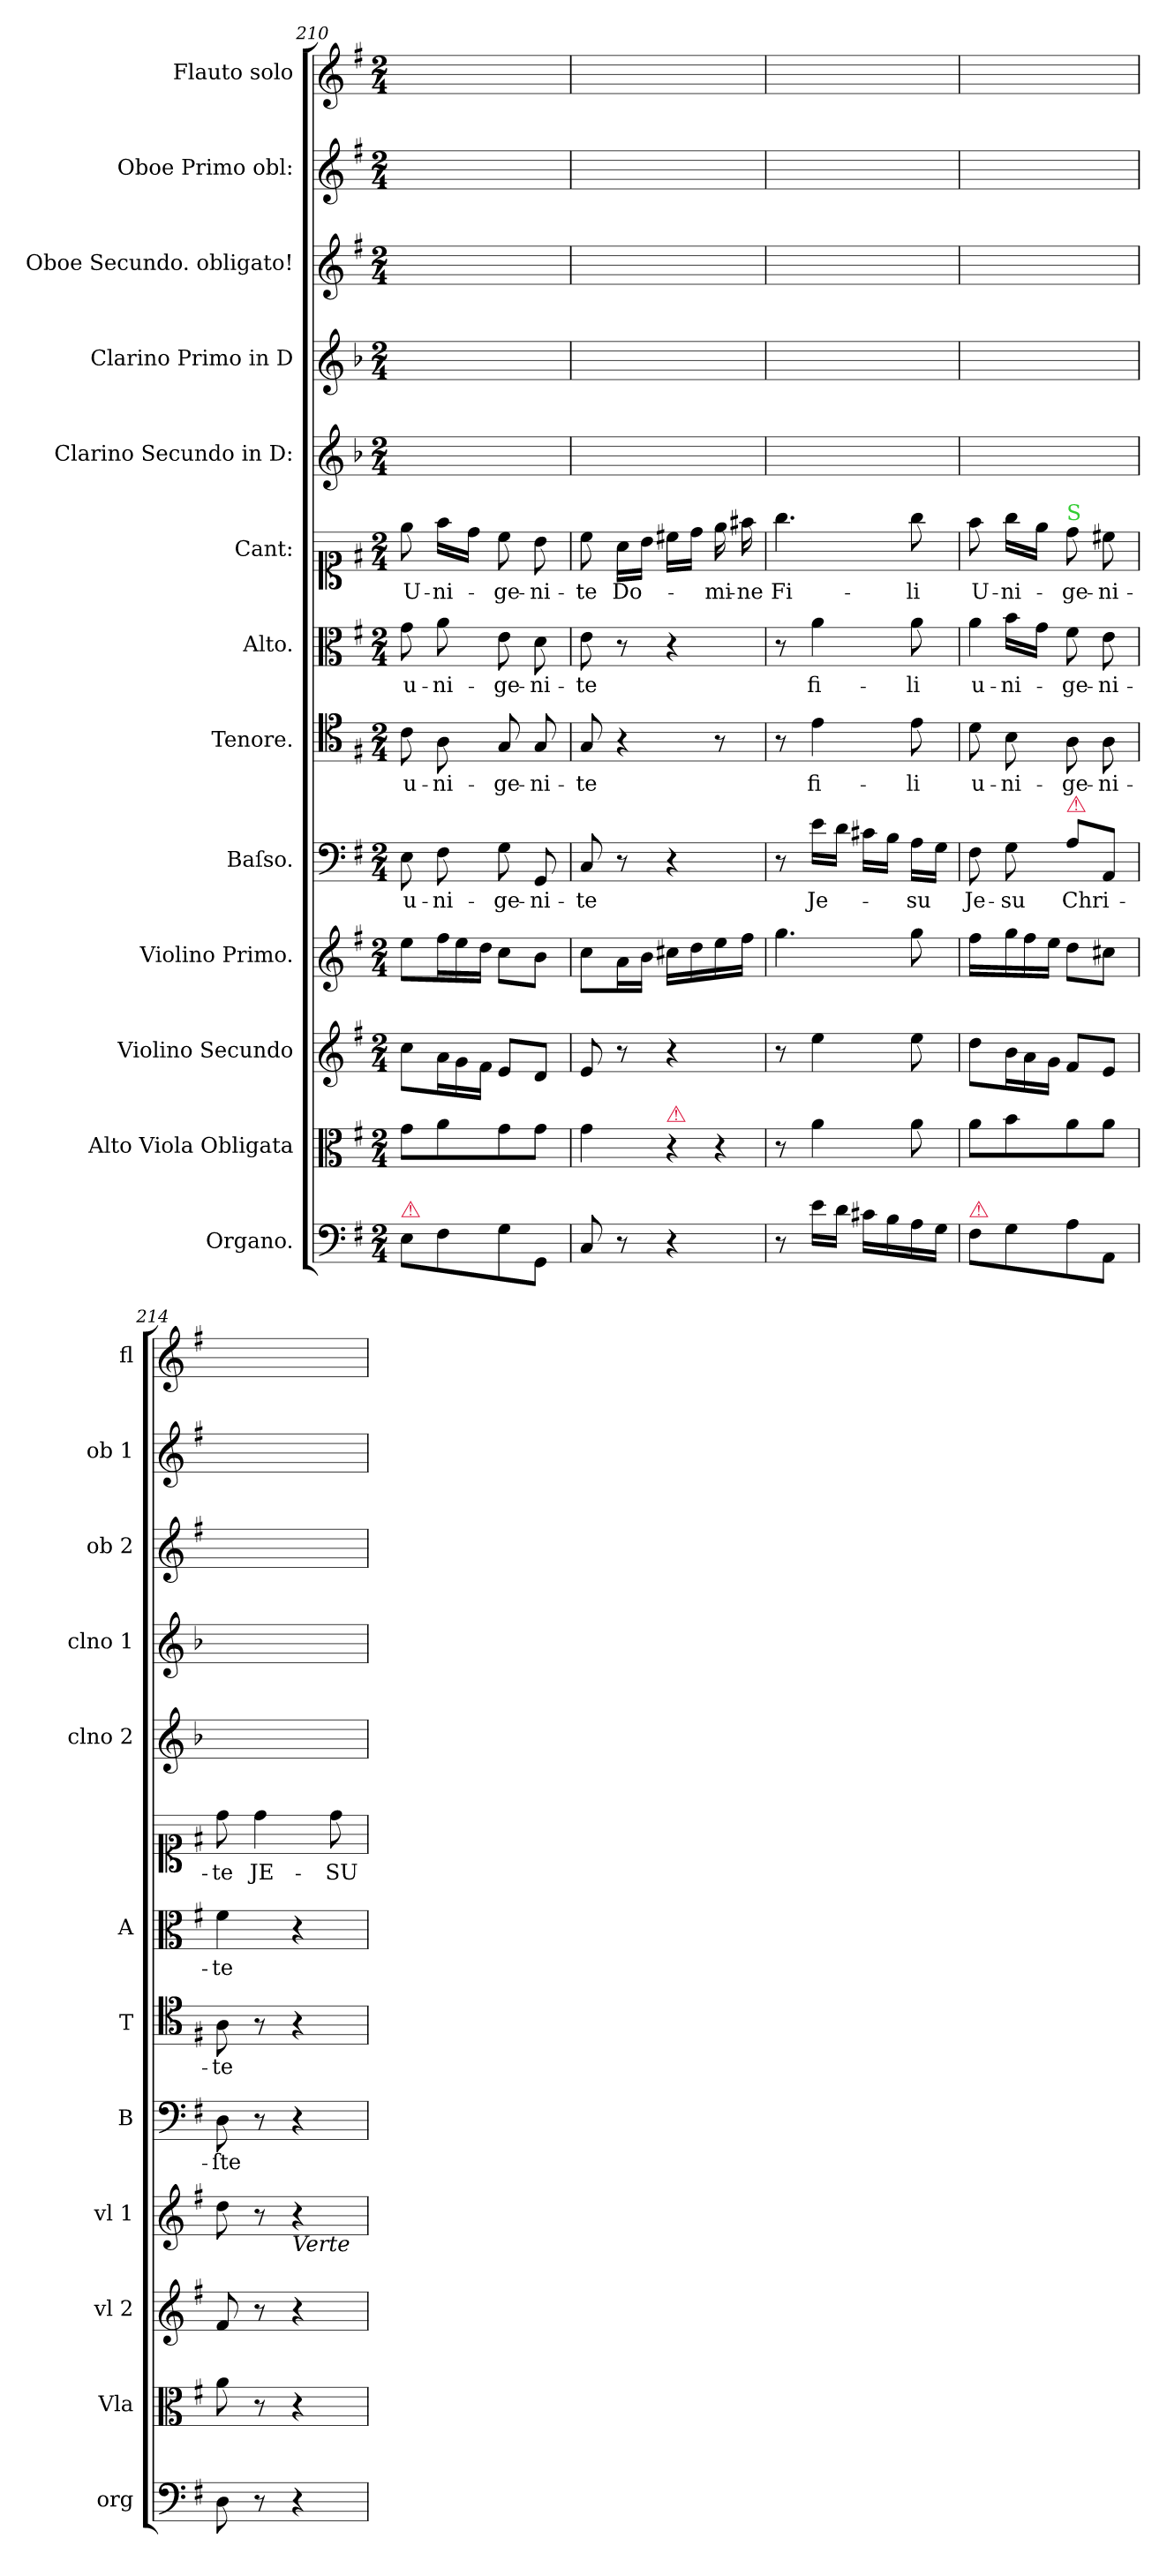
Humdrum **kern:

**kern	**kern	**kern	**kern	**kern	**text	**kern	**text	**kern	**text	**kern	**text	**kern	**kern	**kern	**kern	**kern
*part13	*part12	*part11	*part10	*part9	*part9	*part8	*part8	*part7	*part7	*part6	*part6	*part5	*part4	*part3	*part2	*part1
*staff13	*staff12	*staff11	*staff10	*staff9	*staff9	*staff8	*staff8	*staff7	*staff7	*staff6	*staff6	*staff5	*staff4	*staff3	*staff2	*staff1
*I"Organo.	*I"Alto Viola Obligata	*I"Violino Secundo	*I"Violino Primo.	*I"Baſso.	*	*I"Tenore.	*	*I"Alto.	*	*I"Cant:	*	*I"Clarino Secundo in D:	*I"Clarino Primo in D	*I"Oboe Secundo. obligato!	*I"Oboe Primo obl:	*I"Flauto solo
*I'org	*I'Vla	*I'vl 2	*I'vl 1	*I'B	*	*I'T	*	*I'A	*	*	*	*I'clno 2	*I'clno 1	*I'ob 2	*I'ob 1	*I'fl
*clefF4	*clefC3	*clefG2	*clefG2	*clefF4	*	*clefC4	*	*clefC3	*	*clefC1	*	*clefG2	*clefG2	*clefG2	*clefG2	*clefG2
*	*	*	*	*	*	*	*	*	*	*	*	*ITrd-1c-2	*ITrd-1c-2	*	*	*
*k[f#]	*k[f#]	*k[f#]	*k[f#]	*k[f#]	*	*k[f#]	*	*k[f#]	*	*k[f#]	*	*k[f#]	*k[f#]	*k[f#]	*k[f#]	*k[f#]
*G:	*G:	*G:	*G:	*G:	*	*G:	*	*G:	*	*G:	*	*G:	*G:	*G:	*G:	*G:
*M2/4	*M2/4	*M2/4	*M2/4	*M2/4	*	*M2/4	*	*M2/4	*	*M2/4	*	*M2/4	*M2/4	*M2/4	*M2/4	*M2/4
=210	=210	=210	=210	=210	=210	=210	=210	=210	=210	=210	=210	=210	=210	=210	=210	=210
!LO:TX:a:color=crimson:t=⚠	!	!	!	!	!	!	!	!	!	!	!	!	!	!	!	!
8E\L	8g\L	8cc\L	8ee\L	8E\	u-	8c\	u-	8g\	u-	8ee\	U-	2ryy	2ryy	2ryy	2ryy	2ryy
*	*	*Xtuplet	*Xtuplet	*	*	*	*	*	*	*	*	*	*	*	*	*
8F#\	8a\	24a\L	24ff#\L	8F#\	-ni-	8A\	-ni-	8a\	-ni-	16ff#\LL	-ni-	.	.	.	.	.
.	.	24g\	24ee\	.	.	.	.	.	.	.	.	.	.	.	.	.
.	.	.	.	.	.	.	.	.	.	16dd\JJ	.	.	.	.	.	.
.	.	24f#\JJ	24dd\JJ	.	.	.	.	.	.	.	.	.	.	.	.	.
8G\	8g\	8e/L	8cc\L	8G\	-ge-	8G/	-ge-	8e\	-ge-	8cc\	-ge-	.	.	.	.	.
8GG\J	8g\J	8d/J	8b\J	8GG/	-ni-	8G/	-ni-	8d\	-ni-	8b\	-ni-	.	.	.	.	.
=211	=211	=211	=211	=211	=211	=211	=211	=211	=211	=211	=211	=211	=211	=211	=211	=211
8C/	4g\	8e/	8cc\L	8C/	-te	8G/	-te	8e\	-te	8cc\	-te	2ryy	2ryy	2ryy	2ryy	2ryy
8r	.	8r	16a\L	8r	.	4r	.	8r	.	16a\LL	Do-	.	.	.	.	.
.	.	.	16b\JJ	.	.	.	.	.	.	16b\JJ	.	.	.	.	.	.
!	!LO:TX:a:color=crimson:t=⚠	!	!	!	!	!	!	!	!	!	!	!	!	!	!	!
!	!LO:N:vis=4	!	!	!	!	!	!	!	!	!	!	!	!	!	!	!
4r	8r	4r	16cc#X\LL	4r	.	.	.	4r	.	16cc#X\LL	.	.	.	.	.	.
.	.	.	16dd\	.	.	.	.	.	.	16dd\JJ	.	.	.	.	.	.
!	!LO:N:vis=4	!	!	!	!	!	!	!	!	!	!	!	!	!	!	!
.	8r	.	16ee\	.	.	8r	.	.	.	16ee\	-mi-	.	.	.	.	.
.	.	.	16ff#\JJ	.	.	.	.	.	.	16ff#X\	-ne	.	.	.	.	.
=212	=212	=212	=212	=212	=212	=212	=212	=212	=212	=212	=212	=212	=212	=212	=212	=212
8r	8r	8r	4.gg\	8r	.	8r	.	8r	.	4.gg\	Fi-	2ryy	2ryy	2ryy	2ryy	2ryy
!	!	!	!	!	!	!	!LO:LY:i	!	!	!	!	!	!	!	!	!
16e\LL	4a\	4ee\	.	16e\LL	Je-	4e\	fi-	4a\	fi-	.	.	.	.	.	.	.
16d\JJ	.	.	.	16d\JJ	.	.	.	.	.	.	.	.	.	.	.	.
16c#X\LL	.	.	.	16c#X\LL	.	.	.	.	.	.	.	.	.	.	.	.
16B\	.	.	.	16B\JJ	.	.	.	.	.	.	.	.	.	.	.	.
!	!	!	!	!	!	!	!LO:LY:i	!	!	!	!	!	!	!	!	!
16A\	8a\	8ee\	8gg\	16A\LL	-su	8e\	-li	8a\	-li	8gg\	-li	.	.	.	.	.
16G\JJ	.	.	.	16G\JJ	.	.	.	.	.	.	.	.	.	.	.	.
=213	=213	=213	=213	=213	=213	=213	=213	=213	=213	=213	=213	=213	=213	=213	=213	=213
!LO:TX:a:color=crimson:t=⚠	!	!	!	!	!	!	!	!	!	!	!	!	!	!	!	!
!	!	!	!LO:N:vis=16	!	!LO:LY:i	!	!LO:LY:i	!LO:N:vis=4	!	!	!	!	!	!	!	!
8F#\L	8a\L	8dd\L	8ff#\LL	8F#\	Je-	8d\	u-	8a\	u-	8ff#\	U-	2ryy	2ryy	2ryy	2ryy	2ryy
!	!	!	!	!	!LO:LY:i	!	!LO:LY:i	!	!	!	!	!	!	!	!	!
8G\	8b\	24b\L	24gg\	8G\	-su	8B\	-ni-	16b\LL	-ni-	16gg\LL	-ni-	.	.	.	.	.
.	.	24a\	24ff#\	.	.	.	.	.	.	.	.	.	.	.	.	.
.	.	.	.	.	.	.	.	16g\JJ	.	16ee\JJ	.	.	.	.	.	.
.	.	24g\JJ	24ee\JJ	.	.	.	.	.	.	.	.	.	.	.	.	.
!	!	!	!	!	!	!	!	!	!	!LO:TX:a:color=limegreen:t=S	!	!	!	!	!	!
!	!	!	!	!LO:TX:a:color=crimson:t=⚠	!	!	!	!	!	!	!	!	!	!	!	!
!	!	!	!	!	!	!	!LO:LY:i	!	!	!	!	!	!	!	!	!
8A\	8a\	8f#/L	8dd\L	8A\L	Chri-	8A\	-ge-	8f#\	-ge-	8dd\	-ge-	.	.	.	.	.
!	!	!	!	!	!	!	!LO:LY:i	!	!	!	!	!	!	!	!	!
8AA/J	8a\J	8e/J	8cc#X\J	8AA/J	.	8A\	-ni-	8e\	-ni-	8cc#X\	-ni-	.	.	.	.	.
=214	=214	=214	=214	=214	=214	=214	=214	=214	=214	=214	=214	=214	=214	=214	=214	=214
!	!	!	!	!	!	!	!LO:LY:i	!	!	!	!	!	!	!	!	!
8D\	8a\	8f#/	8dd\	8D\	-ſte	8A\	-te	4f#\	-te	8dd\	-te	2ryy	2ryy	2ryy	2ryy	2ryy
8r	8r	8r	8r	8r	.	8r	.	.	.	4dd\	JE-	.	.	.	.	.
!	!	!	!LO:TX:b:i:t=Verte	!	!	!	!	!	!	!	!	!	!	!	!	!
4r	4r	4r	4r	4r	.	4r	.	4r	.	.	.	.	.	.	.	.
.	.	.	.	.	.	.	.	.	.	8dd\	-SU	.	.	.	.	.
=	=	=	=	=	=	=	=	=	=	=	=	=	=	=	=	=
*-	*-	*-	*-	*-	*-	*-	*-	*-	*-	*-	*-	*-	*-	*-	*-	*-
